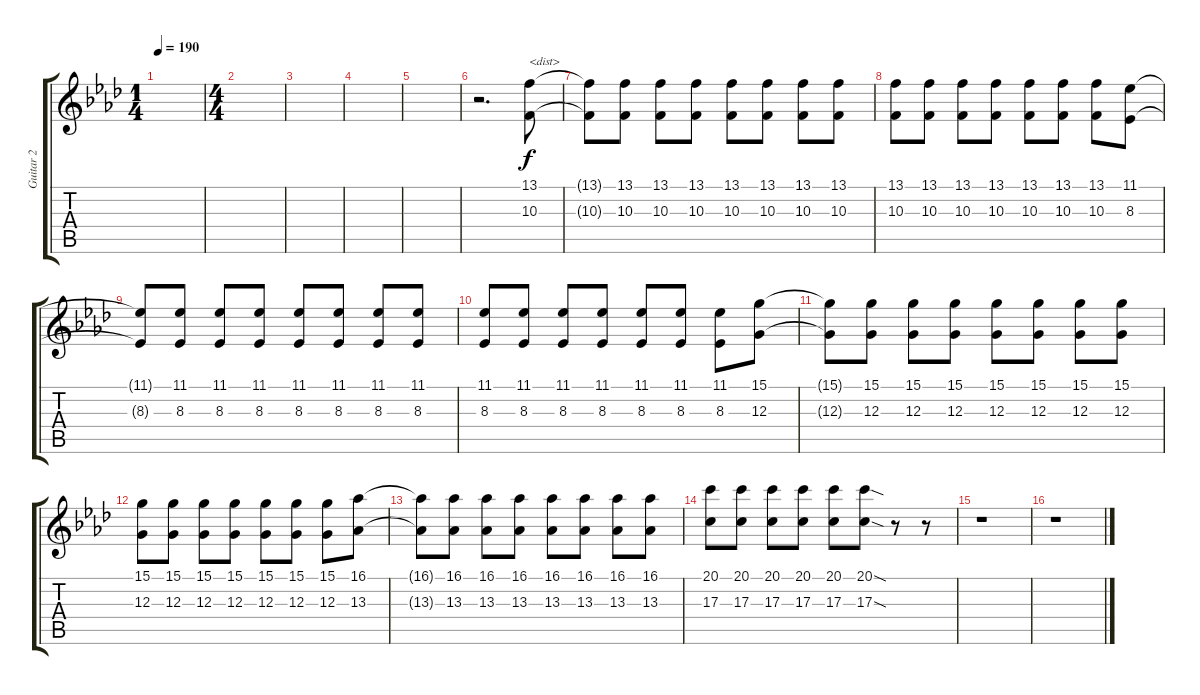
\track ("Guitar 2" "Guitar 2") {instrument cello}
\staff {score tabs}
\tuning (E4 B3 G3 D3 A2 E2) {hide}
\ts (1 4)
\tempo 190
\clef g2
\ks ab
|
\ts (4 4)
|
|
|
|
r.2{d} (13.1 10.3).8{txt "<dist>"} |
(13.1{t} 10.3{t}).8 (13.1 10.3).8 (13.1 10.3).8 (13.1 10.3).8 (13.1 10.3).8 (13.1 10.3).8 (13.1 10.3).8 (13.1 10.3).8 |
(13.1 10.3).8 (13.1 10.3).8 (13.1 10.3).8 (13.1 10.3).8 (13.1 10.3).8 (13.1 10.3).8 (13.1 10.3).8 (11.1 8.3).8 |
(11.1{t} 8.3{t}).8 (11.1 8.3).8 (11.1 8.3).8 (11.1 8.3).8 (11.1 8.3).8 (11.1 8.3).8 (11.1 8.3).8 (11.1 8.3).8 |
(11.1 8.3).8 (11.1 8.3).8 (11.1 8.3).8 (11.1 8.3).8 (11.1 8.3).8 (11.1 8.3).8 (11.1 8.3).8 (15.1 12.3).8 |
(15.1{t} 12.3{t}).8 (15.1 12.3).8 (15.1 12.3).8 (15.1 12.3).8 (15.1 12.3).8 (15.1 12.3).8 (15.1 12.3).8 (15.1 12.3).8 |
(15.1 12.3).8 (15.1 12.3).8 (15.1 12.3).8 (15.1 12.3).8 (15.1 12.3).8 (15.1 12.3).8 (15.1 12.3).8 (16.1 13.3).8 |
(16.1{t} 13.3{t}).8 (16.1 13.3).8 (16.1 13.3).8 (16.1 13.3).8 (16.1 13.3).8 (16.1 13.3).8 (16.1 13.3).8 (16.1 13.3).8 |
(20.1 17.3).8 (20.1 17.3).8 (20.1 17.3).8 (20.1 17.3).8 (20.1 17.3).8 (20.1{sod} 17.3{sod}).8 r.8 r.8 |
r.1 |
r.1
